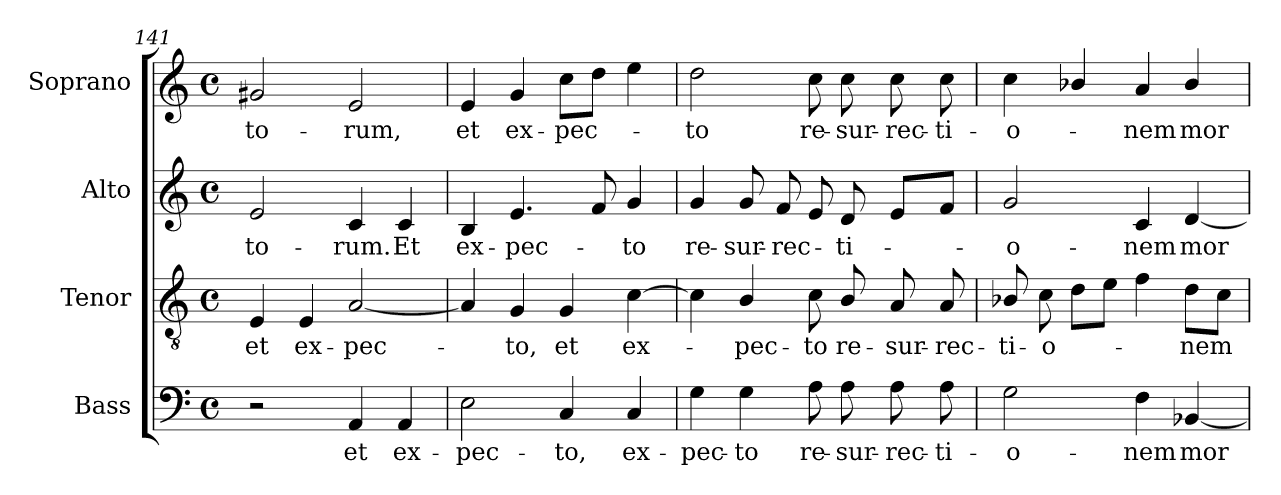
**kern	**text	**kern	**text	**kern	**text	**kern	**text
*part4	*part4	*part3	*part3	*part2	*part2	*part1	*part1
*staff4	*staff4	*staff3	*staff3	*staff2	*staff2	*staff1	*staff1
*I"Bass	*	*I"Tenor	*	*I"Alto	*	*I"Soprano	*
*I'B.	*	*I'T.	*	*I'A.	*	*I'S.	*
!!LO:LB:g=z
*clefF4	*	*clefGv2	*	*clefG2	*	*clefG2	*
*	*	*ITrd7c12	*	*	*	*	*
*k[]	*	*k[]	*	*k[]	*	*k[]	*
*C:	*	*C:	*	*C:	*	*C:	*
*M4/4	*	*M4/4	*	*M4/4	*	*M4/4	*
*met(c)	*	*met(c)	*	*met(c)	*	*met(c)	*
=141	=141	=141	=141	=141	=141	=141	=141
!	!	!	!LO:LY:b:color=#000000	!	!	!	!
!	!	!	!	!	!LO:LY:b:color=#000000	!	!
!	!	!	!	!	!	!	!LO:LY:b:color=#000000
2r	.	4EEi/	et	2ei/	-to-	2g#Xi/	-to-
!	!	!	!LO:LY:b:color=#000000	!	!	!	!
.	.	4EEi/	ex-	.	.	.	.
!	!LO:LY:b:color=#000000	!	!	!	!	!	!
!	!	!	!LO:LY:b:color=#000000	!	!	!	!
!	!	!	!	!	!LO:LY:b:color=#000000	!	!
!	!	!	!	!	!	!	!LO:LY:b:color=#000000
4AAi/	et	[2AAi/	-pec-	4ci/	-rum.	2ei/	-rum,
!	!LO:LY:b:color=#000000	!	!	!	!	!	!
!	!	!	!	!	!LO:LY:b:color=#000000	!	!
4AAi/	ex-	.	.	4ci/	Et	.	.
=142	=142	=142	=142	=142	=142	=142	=142
!	!LO:LY:b:color=#000000	!	!	!	!	!	!
!	!	!	!	!	!LO:LY:b:color=#000000	!	!
!	!	!	!	!	!	!	!LO:LY:b:color=#000000
2Ei\	-pec-	4AAi/]	.	4Bi/	ex-	4ei/	et
!	!	!	!LO:LY:b:color=#000000	!	!	!	!
!	!	!	!	!	!LO:LY:b:color=#000000	!	!
!	!	!	!	!	!	!	!LO:LY:b:color=#000000
.	.	4GGi/	-to,	4.ei/	-pec-	4gi/	ex-
!	!LO:LY:b:color=#000000	!	!	!	!	!	!
!	!	!	!LO:LY:b:color=#000000	!	!	!	!
!	!	!	!	!	!	!	!LO:LY:b:color=#000000
4Ci/	-to,	4GGi/	et	.	.	8cci\L	-pec-
.	.	.	.	8fi/	.	8ddi\J	.
!	!LO:LY:b:color=#000000	!	!	!	!	!	!
!	!	!	!LO:LY:b:color=#000000	!	!	!	!
!	!	!	!	!	!LO:LY:b:color=#000000	!	!
4Ci/	ex-	[4Ci\	ex-	4gi/	-to	4eei\	.
=143	=143	=143	=143	=143	=143	=143	=143
!	!LO:LY:b:color=#000000	!	!	!	!	!	!
!	!	!	!	!	!LO:LY:b:color=#000000	!	!
!	!	!	!	!	!	!	!LO:LY:b:color=#000000
4Gi\	-pec-	4Ci\]	.	4gi/	re-	2ddi\	-to
!	!LO:LY:b:color=#000000	!	!	!	!	!	!
!	!	!	!LO:LY:b:color=#000000	!	!	!	!
!	!	!	!	!	!LO:LY:b:color=#000000	!	!
4Gi\	-to	4BBi/	-pec-	8gi/	-sur-	.	.
!	!	!	!	!	!LO:LY:b:color=#000000	!	!
.	.	.	.	8fi/	-rec-	.	.
!	!LO:LY:b:color=#000000	!	!	!	!	!	!
!	!	!	!LO:LY:b:color=#000000	!	!	!	!
!	!	!	!	!	!	!	!LO:LY:b:color=#000000
8Ai\	re-	8Ci\	-to	8ei/	.	8cci\	re-
!	!LO:LY:b:color=#000000	!	!	!	!	!	!
!	!	!	!LO:LY:b:color=#000000	!	!	!	!
!	!	!	!	!	!LO:LY:b:color=#000000	!	!
!	!	!	!	!	!	!	!LO:LY:b:color=#000000
8Ai\	-sur-	8BBi/	re-	8di/	-ti-	8cci\	-sur-
!	!LO:LY:b:color=#000000	!	!	!	!	!	!
!	!	!	!LO:LY:b:color=#000000	!	!	!	!
!	!	!	!	!	!	!	!LO:LY:b:color=#000000
8Ai\	-rec-	8AAi/	-sur-	8ei/L	.	8cci\	-rec-
!	!LO:LY:b:color=#000000	!	!	!	!	!	!
!	!	!	!LO:LY:b:color=#000000	!	!	!	!
!	!	!	!	!	!	!	!LO:LY:b:color=#000000
8Ai\	-ti-	8AAi/	-rec-	8fi/J	.	8cci\	-ti-
=144	=144	=144	=144	=144	=144	=144	=144
!	!LO:LY:b:color=#000000	!	!	!	!	!	!
!	!	!	!LO:LY:b:color=#000000	!	!	!	!
!	!	!	!	!	!LO:LY:b:color=#000000	!	!
!	!	!	!	!	!	!	!LO:LY:b:color=#000000
2Gi\	-o-	8BB-Xi/	-ti-	2gi/	-o-	4cci\	-o-
!	!	!	!LO:LY:b:color=#000000	!	!	!	!
.	.	8Ci\	-o-	.	.	.	.
.	.	8Di\L	.	.	.	4b-Xi/	.
.	.	8Ei\J	.	.	.	.	.
!	!LO:LY:b:color=#000000	!	!	!	!	!	!
!	!	!	!	!	!LO:LY:b:color=#000000	!	!
!	!	!	!	!	!	!	!LO:LY:b:color=#000000
4Fi\	-nem	4Fi\	.	4ci/	-nem	4ai/	-nem
!	!LO:LY:b:color=#000000	!	!	!	!	!	!
!	!	!	!LO:LY:b:color=#000000	!	!	!	!
!	!	!	!	!	!LO:LY:b:color=#000000	!	!
!	!	!	!	!	!	!	!LO:LY:b:color=#000000
[4BB-Xi/	mor-	8Di\L	-nem	[4di/	mor-	4b-i/	mor-
.	.	8Ci\J	.	.	.	.	.
=	=	=	=	=	=	=	=
*-	*-	*-	*-	*-	*-	*-	*-
